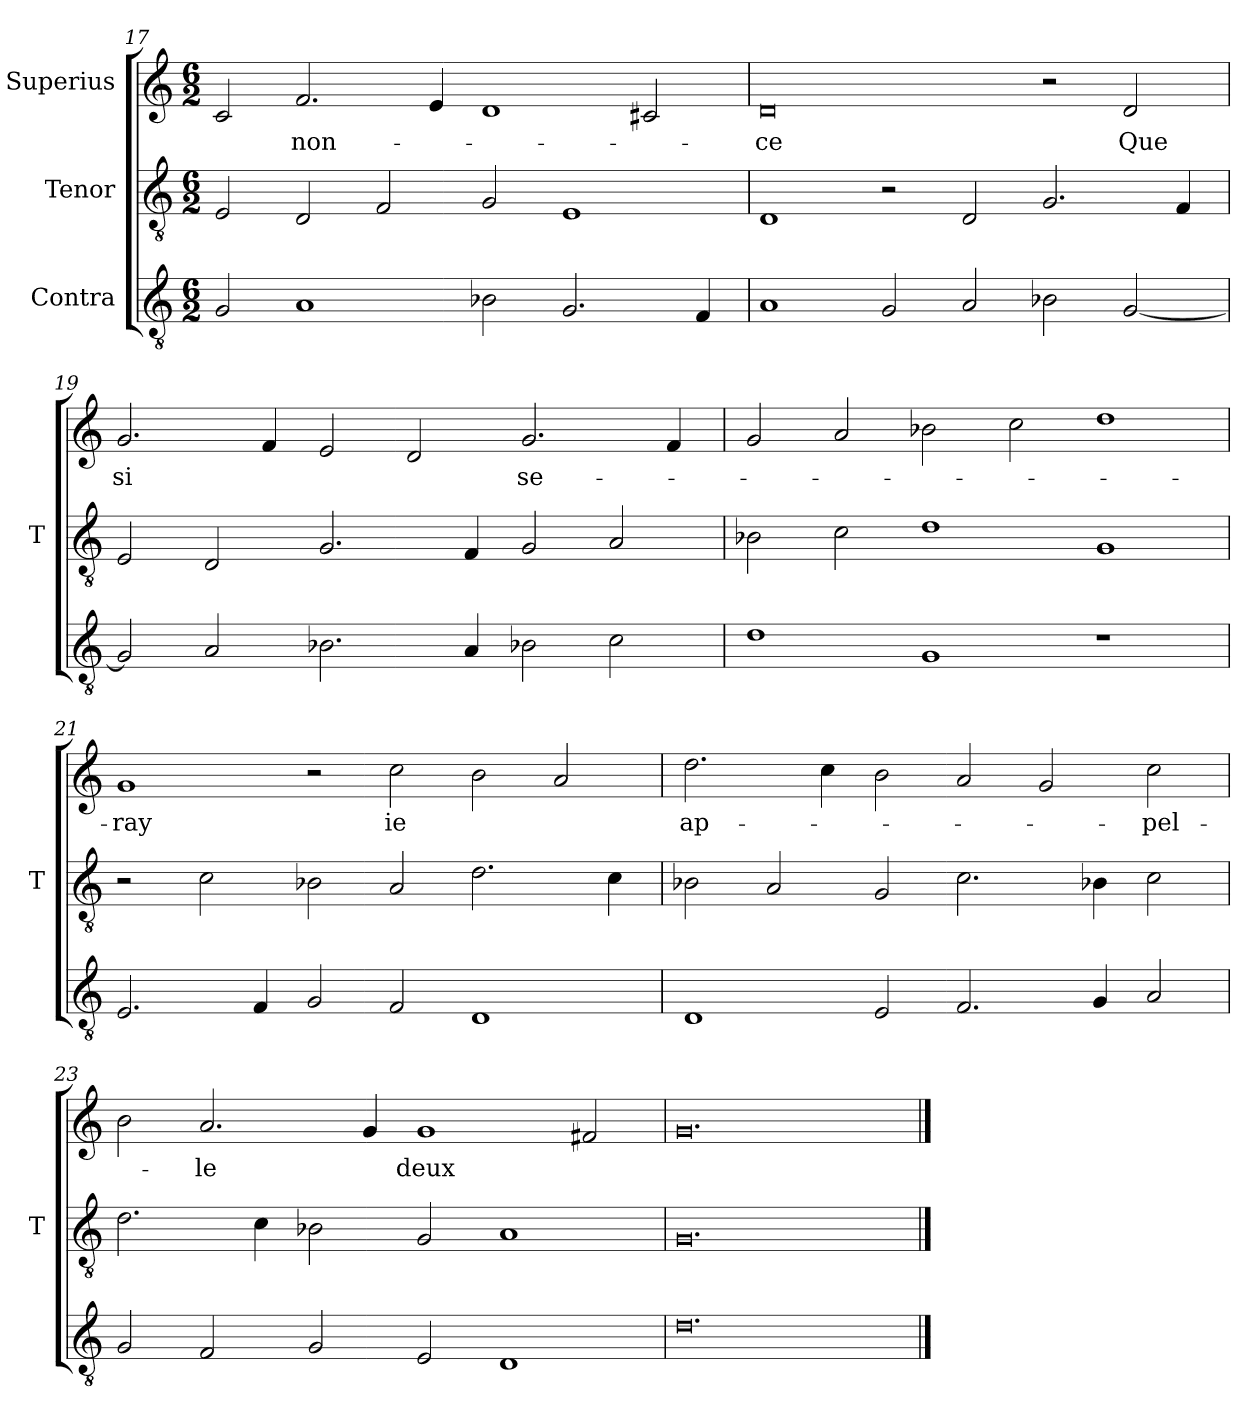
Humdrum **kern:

**kern	**kern	**kern	**text
*part3	*part2	*part1	*part1
*staff3	*staff2	*staff1	*staff1
*I"Contra	*I"Tenor	*I"Superius	*
*	*I'T	*	*
*clefGv2	*clefGv2	*clefG2	*
*M6/2	*M6/2	*M6/2	*
=17	=17	=17	=17
2G	2E	2c	.
1A	2D	2.f	-non-
.	2F	.	.
.	.	4e	.
2B-X	2G	1d	.
2.G	1E	.	.
.	.	2c#X	.
4F	.	.	.
=18	=18	=18	=18
1A	1D	0d	-ce
2G	2r	.	.
2A	2D	.	.
2B-X	2.G	2r	.
[2G	.	2d	-Que
.	4F	.	.
=19	=19	=19	=19
2G]	2E	2.g	-si
2A	2D	.	.
.	.	4f	.
2.B-X	2.G	2e	.
.	.	2d	.
4A	4F	.	.
2B-X	2G	2.g	se-
2c	2A	.	.
.	.	4f	.
=20	=20	=20	=20
1d	2B-X	2g	.
.	2c	2a	.
1G	1d	2b-X	.
.	.	2cc	.
1r	1G	1dd	.
=21	=21	=21	=21
2.E	2r	1g	-ray
.	2c	.	.
4F	.	.	.
2G	2B-X	2r	.
2F	2A	2cc	-ie
1D	2.d	2b	.
.	.	2a	.
.	4c	.	.
=22	=22	=22	=22
1D	2B-X	2.dd	ap-
.	2A	.	.
.	.	4cc	.
2E	2G	2b	.
2.F	2.c	2a	.
.	.	2g	.
4G	4B-X	.	.
2A	2c	2cc	-pel-
=23	=23	=23	=23
2G	2.d	2b	.
2F	.	2.a	-le
.	4c	.	.
2G	2B-X	.	.
.	.	4g	.
2E	2G	1g	-deux
1D	1A	.	.
.	.	2f#X	.
=24	=24	=24	=24
0.d	0.G	0.g	.
==	==	==	==
*-	*-	*-	*-
